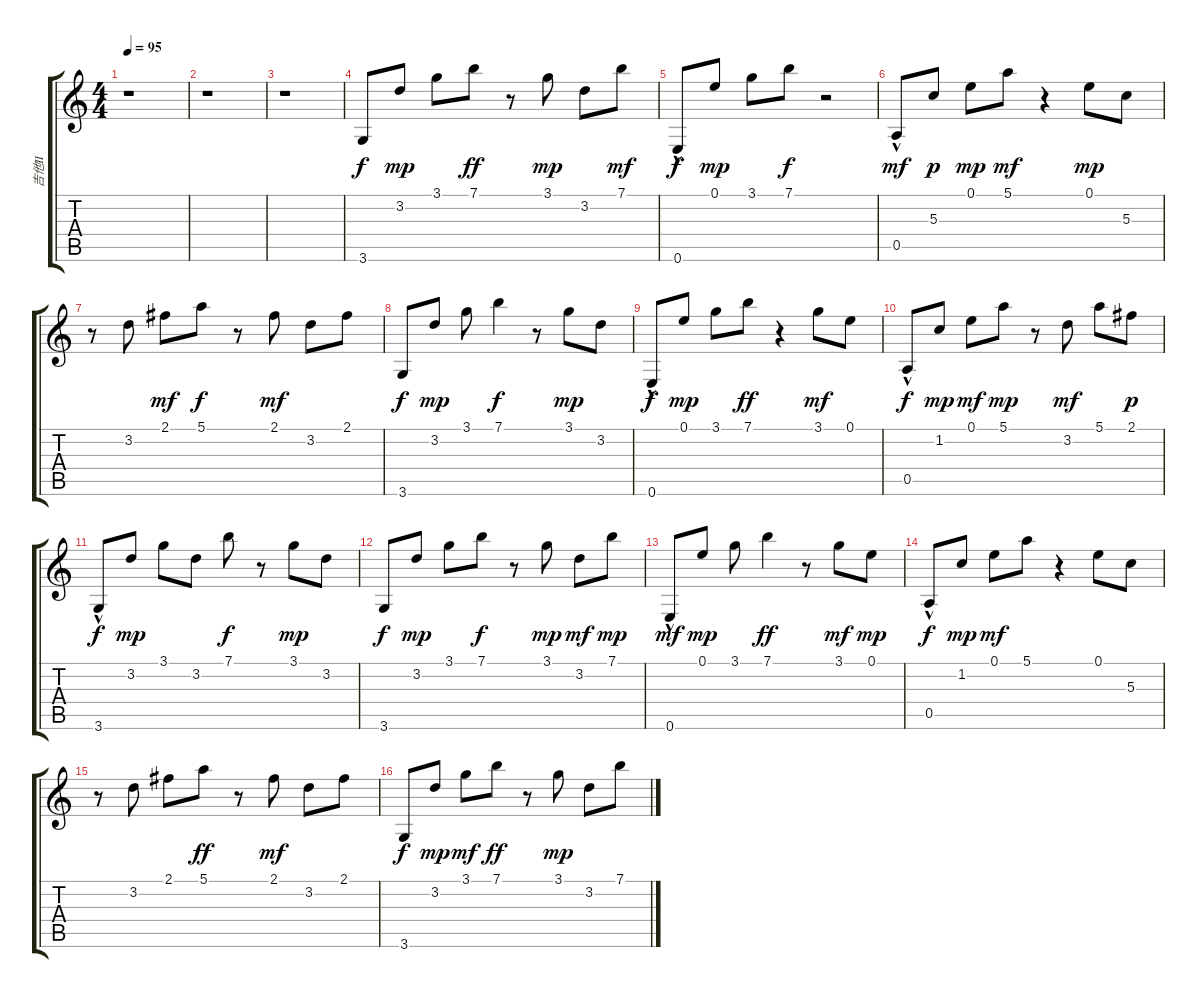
\track ("吉他II" "吉他II") {instrument electricguitarclean}
\staff {score tabs}
\tuning (E4 B3 G3 D3 A2 E2) {hide}
\ts (4 4)
\tempo 95
\clef g2
\ks c
r.1{dy f instrument electricguitarclean} |
r.1 |
r.1 |
3.6.8 3.2.8{dy mp} 3.1.8 7.1.8{dy ff} r.8 3.1.8{dy mp} 3.2.8 7.1.8{dy mf} |
0.6{hac}.8{dy f} 0.1.8{dy mp} 3.1.8 7.1.8{dy f} r.2 |
0.5{hac}.8{dy mf} 5.3.8{dy p} 0.1.8{dy mp} 5.1.8{dy mf} r.4 0.1.8{dy mp} 5.3.8 |
r.8 3.2.8 2.1.8{dy mf} 5.1.8{dy f} r.8 2.1.8{dy mf} 3.2.8 2.1.8 |
3.6.8{dy f} 3.2.8{dy mp} 3.1.8 7.1.4{dy f} r.8 3.1.8{dy mp} 3.2.8 |
0.6{hac}.8{dy f} 0.1.8{dy mp} 3.1.8 7.1.8{dy ff} r.4 3.1.8{dy mf} 0.1.8 |
0.5{hac}.8{dy f} 1.2.8{dy mp} 0.1.8{dy mf} 5.1.8{dy mp} r.8 3.2.8{dy mf} 5.1.8 2.1.8{dy p} |
3.6{hac}.8{dy f} 3.2.8{dy mp} 3.1.8 3.2.8 7.1.8{dy f} r.8 3.1.8{dy mp} 3.2.8 |
3.6.8{dy f} 3.2.8{dy mp} 3.1.8 7.1.8{dy f} r.8 3.1.8{dy mp} 3.2.8{dy mf} 7.1.8{dy mp} |
0.6{hac}.8{dy mf} 0.1.8{dy mp} 3.1.8 7.1.4{dy ff} r.8 3.1.8{dy mf} 0.1.8{dy mp} |
0.5{hac}.8{dy f} 1.2.8{dy mp} 0.1.8{dy mf} 5.1.8 r.4 0.1.8 5.3.8 |
r.8 3.2.8 2.1.8 5.1.8{dy ff} r.8 2.1.8{dy mf} 3.2.8 2.1.8 |
3.6.8{dy f} 3.2.8{dy mp} 3.1.8{dy mf} 7.1.8{dy ff} r.8 3.1.8{dy mp} 3.2.8 7.1.8
